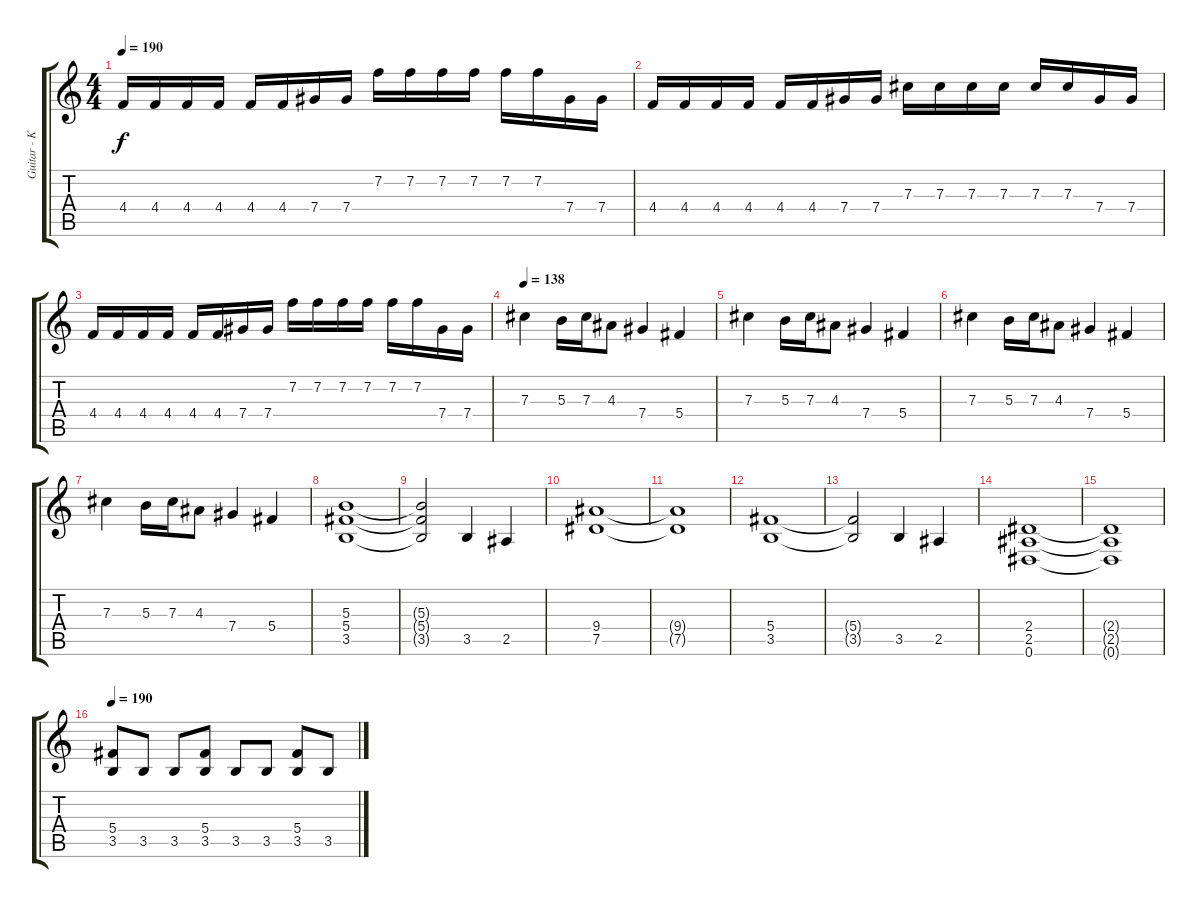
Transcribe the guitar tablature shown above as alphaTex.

\track ("Guitar - Kai Hansen" "Guitar - K") {instrument distortionguitar}
\staff {score tabs}
\tuning (Eb4 Bb3 Gb3 Db3 Ab2 Eb2) {hide}
\ts (4 4)
\tempo 190
\clef g2
\ks c
4.4.16{dy f} 4.4.16 4.4.16 4.4.16 4.4.16 4.4.16 7.4.16 7.4.16 7.2.16 7.2.16 7.2.16 7.2.16 7.2.16 7.2.16 7.4.16 7.4.16 |
4.4.16 4.4.16 4.4.16 4.4.16 4.4.16 4.4.16 7.4.16 7.4.16 7.3.16 7.3.16 7.3.16 7.3.16 7.3.16 7.3.16 7.4.16 7.4.16 |
4.4.16 4.4.16 4.4.16 4.4.16 4.4.16 4.4.16 7.4.16 7.4.16 7.2.16 7.2.16 7.2.16 7.2.16 7.2.16 7.2.16 7.4.16 7.4.16 |
\tempo 138
7.3.4 5.3.16 7.3.16 4.3.8 7.4.4 5.4.4 |
7.3.4 5.3.16 7.3.16 4.3.8 7.4.4 5.4.4 |
7.3.4 5.3.16 7.3.16 4.3.8 7.4.4 5.4.4 |
7.3.4 5.3.16 7.3.16 4.3.8 7.4.4 5.4.4 |
\section ("" "")
(5.3 5.4 3.5).1 |
(5.3{t} 5.4{t} 3.5{t}).2 3.5.4 2.5.4 |
(9.4 7.5).1 |
(9.4{t} 7.5{t}).1 |
(5.4 3.5).1 |
(5.4{t} 3.5{t}).2 3.5.4 2.5.4 |
(2.4 2.5 0.6).1 |
(2.4{t} 2.5{t} 0.6{t}).1 |
\tempo 190
(5.4 3.5).8 3.5.8 3.5.8 (5.4 3.5).8 3.5.8 3.5.8 (5.4 3.5).8 3.5.8
